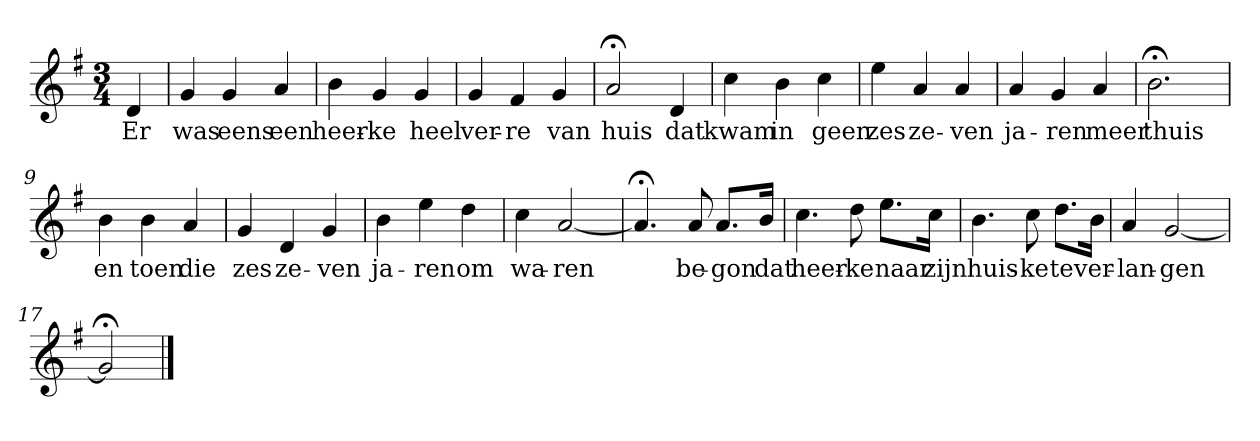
**kern	**text
*part1	*part1
*staff1	*staff1
*k[f#]	*
*G:	*
*M3/4	*
*MM120	*
=	=
4d	Er
=1	=1
4g	was
4g	eens
4a	een
=2	=2
4b	heer-
4g	-ke
4g	heel
=3	=3
4g	ver-
4f#	-re
4g	van
=4	=4
2a;<	huis
4d	dat
=5	=5
4cc	kwam
4b	in
4cc	geen
=6	=6
4ee	zes
4a	ze-
4a	-ven
=7	=7
4a	ja-
4g	-ren
4a	meer
=8	=8
2.b;<	thuis
=9	=9
4b	en
4b	toen
4a	die
=10	=10
4g	zes
4d	ze-
4g	-ven
=11	=11
4b	ja-
4ee	-ren
4dd	om
=12	=12
4cc	wa-
[2a	-ren
=13	=13
4.a;<]	.
8a	be-
8.aL	-gon
16bJk	dat
=14	=14
4.cc	heer-
8dd	-ke
8.eeL	naar
16ccJk	zijn
=15	=15
4.b	huis-
8cc	-ke
8.ddL	te
16bJk	ver-
=16	=16
4a	-lan-
[2g	-gen
=17	=17
2g;<]	.
==	==
*-	*-
